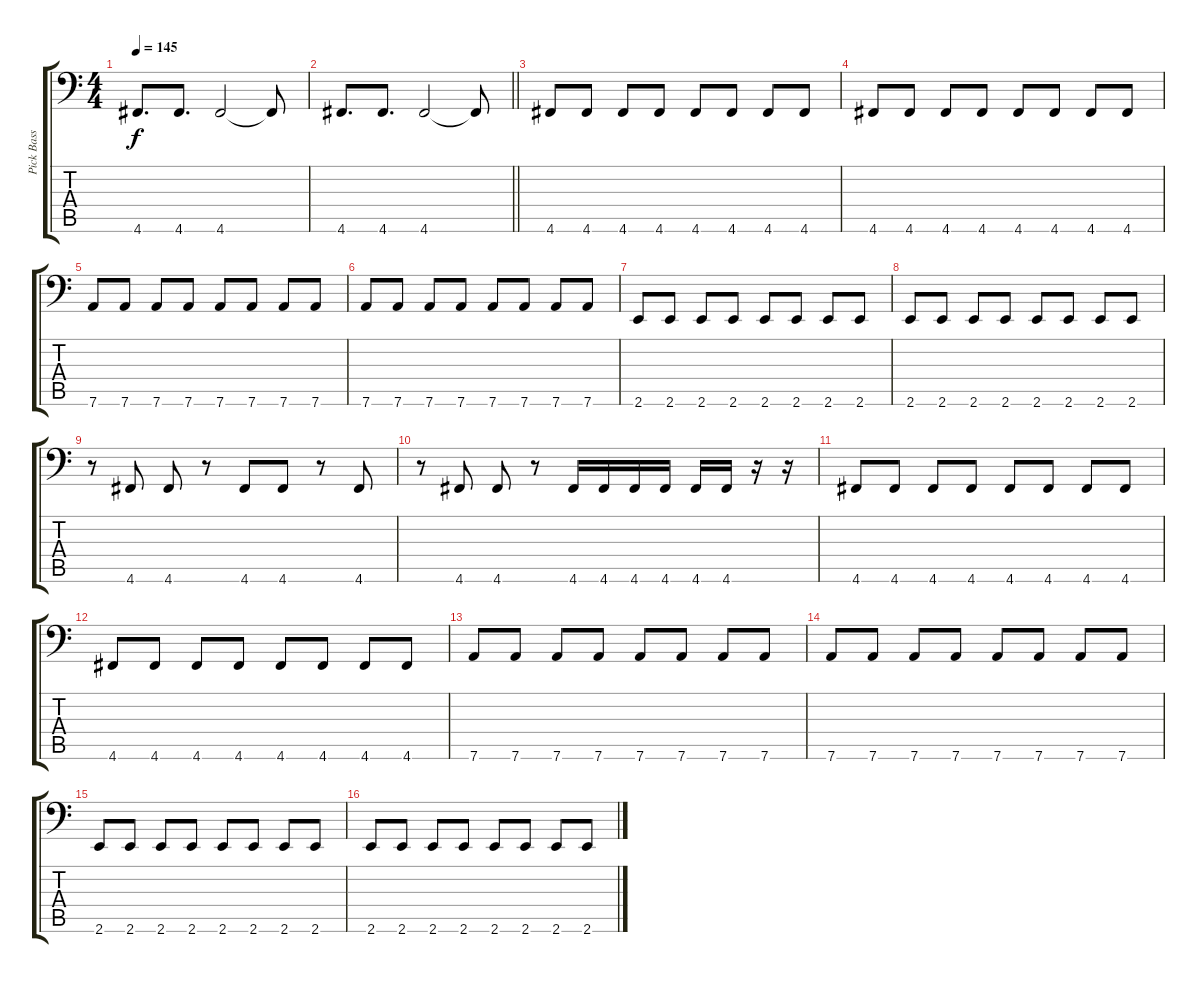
\track ("Pick Bass (Approx.)" "Pick Bass ") {instrument electricbassfinger}
\staff {score tabs}
\tuning (E3 B2 G2 D2 A1 D1) {hide}
\ts (4 4)
\tempo 145
\clef f4
\ks c
4.6.8{d dy f} 4.6.8{d} 4.6.2 4.6{t}.8 |
\barLineRight lightlight
4.6.8{d} 4.6.8{d} 4.6.2 4.6{t}.8 |
\section ("" "")
4.6.8 4.6.8 4.6.8 4.6.8 4.6.8 4.6.8 4.6.8 4.6.8 |
4.6.8 4.6.8 4.6.8 4.6.8 4.6.8 4.6.8 4.6.8 4.6.8 |
7.6.8 7.6.8 7.6.8 7.6.8 7.6.8 7.6.8 7.6.8 7.6.8 |
7.6.8 7.6.8 7.6.8 7.6.8 7.6.8 7.6.8 7.6.8 7.6.8 |
2.6.8 2.6.8 2.6.8 2.6.8 2.6.8 2.6.8 2.6.8 2.6.8 |
2.6.8 2.6.8 2.6.8 2.6.8 2.6.8 2.6.8 2.6.8 2.6.8 |
r.8 4.6.8 4.6.8 r.8 4.6.8 4.6.8 r.8 4.6.8 |
r.8 4.6.8 4.6.8 r.8 4.6.16 4.6.16 4.6.16 4.6.16 4.6.16 4.6.16 r.16 r.16 |
4.6.8 4.6.8 4.6.8 4.6.8 4.6.8 4.6.8 4.6.8 4.6.8 |
4.6.8 4.6.8 4.6.8 4.6.8 4.6.8 4.6.8 4.6.8 4.6.8 |
7.6.8 7.6.8 7.6.8 7.6.8 7.6.8 7.6.8 7.6.8 7.6.8 |
7.6.8 7.6.8 7.6.8 7.6.8 7.6.8 7.6.8 7.6.8 7.6.8 |
2.6.8 2.6.8 2.6.8 2.6.8 2.6.8 2.6.8 2.6.8 2.6.8 |
2.6.8 2.6.8 2.6.8 2.6.8 2.6.8 2.6.8 2.6.8 2.6.8
